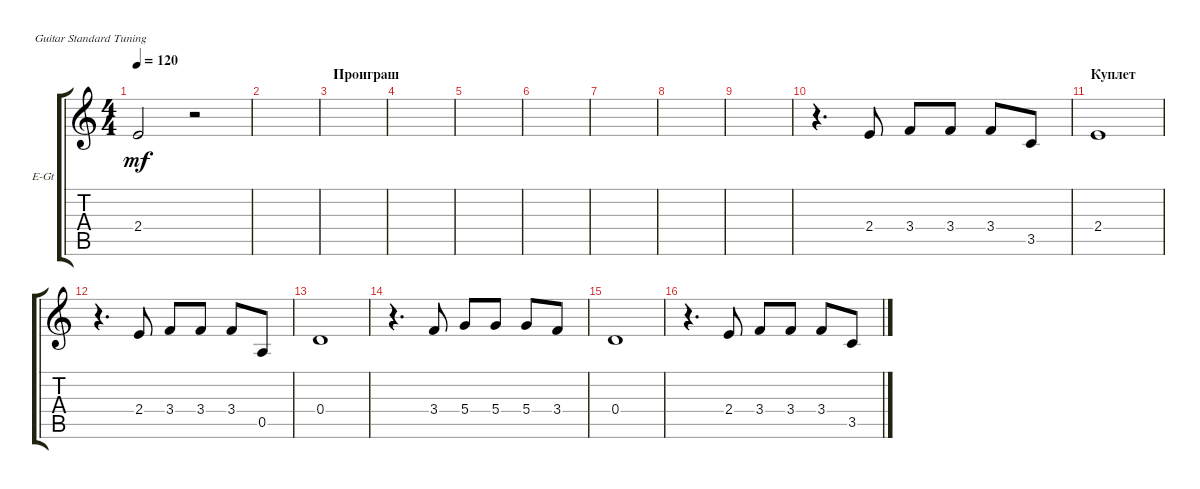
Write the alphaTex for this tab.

\defaultSystemsLayout 4
\bracketExtendMode groupsimilarinstruments
\firstSystemTrackNameOrientation horizontal
\otherSystemsTrackNameOrientation horizontal
\track ("В. Бутусов (вокал)" "E-Gt") {instrument electricguitarclean}
\staff {score tabs}
\tuning (E4 B3 G3 D3 A2 E2)
\ts (4 4)
\tempo 120
\clef g2
\ks c
2.4.2{dy mf} r.2 |
|
\section ("" "Проиграш")
|
|
|
|
|
|
|
r.4{d} 2.4.8 3.4.8 3.4.8 3.4.8 3.5.8 |
\section ("" "Куплет")
2.4.1 |
r.4{d} 2.4.8 3.4.8 3.4.8 3.4.8 0.5.8 |
0.4.1 |
r.4{d} 3.4.8 5.4.8 5.4.8 5.4.8 3.4.8 |
0.4.1 |
r.4{d} 2.4.8 3.4.8 3.4.8 3.4.8 3.5.8
